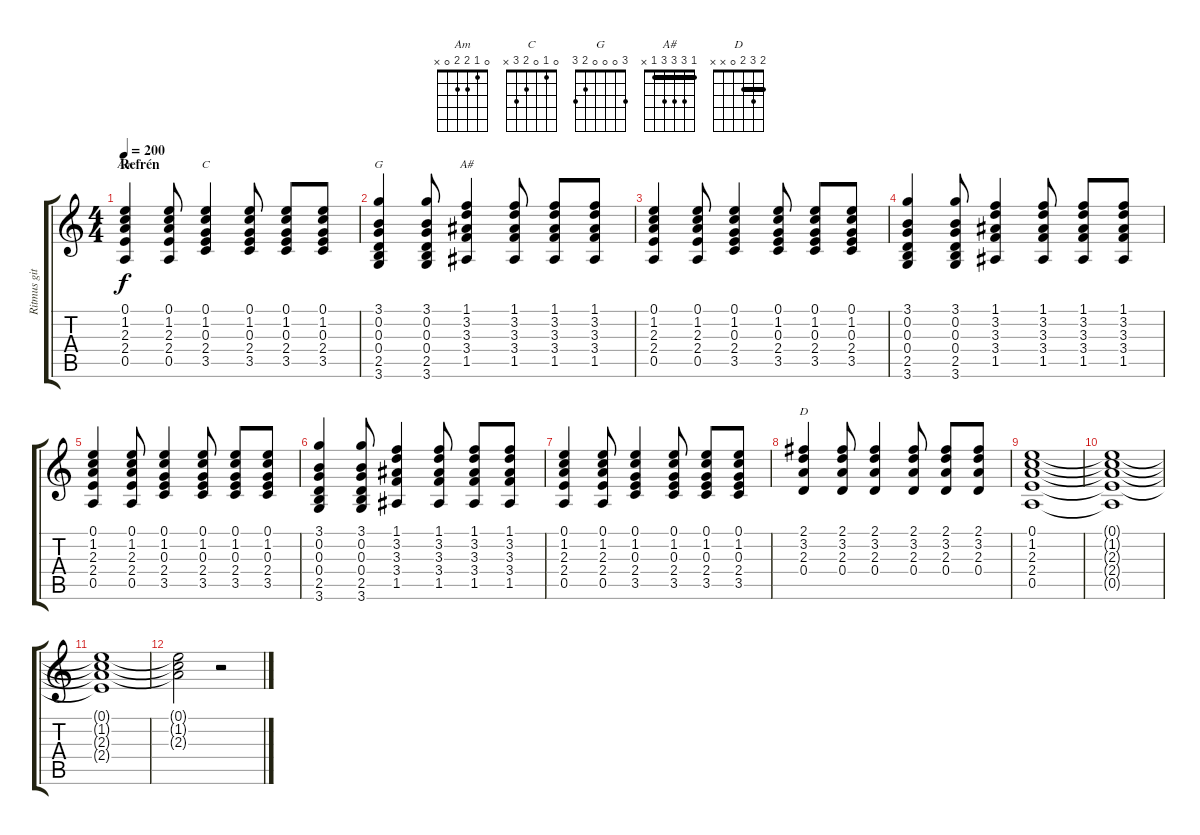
\track ("Ritmus gitár" "Ritmus git") {instrument electricguitarclean}
\staff {score tabs}
\tuning (E4 B3 G3 D3 A2 E2) {hide}
\chord ("Am" 0 1 2 2 0 x)
\chord ("C" 0 1 0 2 3 x)
\chord ("G" 3 0 0 0 2 3)
\chord ("A#" 1 3 3 3 1 x) {barre 1}
\chord ("D" 2 3 2 0 x x) {barre 2}
\ts (4 4)
\section ("" "Refrén")
\tempo 200
\clef g2
\ks c
(0.1 1.2 2.3 2.4 0.5).4{ch "Am" dy f} (0.1 1.2 2.3 2.4 0.5).8 (0.1 1.2 0.3 2.4 3.5).4{ch "C"} (0.1 1.2 0.3 2.4 3.5).8 (0.1 1.2 0.3 2.4 3.5).8 (0.1 1.2 0.3 2.4 3.5).8 |
(3.1 0.2 0.3 0.4 2.5 3.6).4{ch "G"} (3.1 0.2 0.3 0.4 2.5 3.6).8 (1.1 3.2 3.3 3.4 1.5).4{ch "A#"} (1.1 3.2 3.3 3.4 1.5).8 (1.1 3.2 3.3 3.4 1.5).8 (1.1 3.2 3.3 3.4 1.5).8 |
(0.1 1.2 2.3 2.4 0.5).4 (0.1 1.2 2.3 2.4 0.5).8 (0.1 1.2 0.3 2.4 3.5).4 (0.1 1.2 0.3 2.4 3.5).8 (0.1 1.2 0.3 2.4 3.5).8 (0.1 1.2 0.3 2.4 3.5).8 |
(3.1 0.2 0.3 0.4 2.5 3.6).4 (3.1 0.2 0.3 0.4 2.5 3.6).8 (1.1 3.2 3.3 3.4 1.5).4 (1.1 3.2 3.3 3.4 1.5).8 (1.1 3.2 3.3 3.4 1.5).8 (1.1 3.2 3.3 3.4 1.5).8 |
(0.1 1.2 2.3 2.4 0.5).4 (0.1 1.2 2.3 2.4 0.5).8 (0.1 1.2 0.3 2.4 3.5).4 (0.1 1.2 0.3 2.4 3.5).8 (0.1 1.2 0.3 2.4 3.5).8 (0.1 1.2 0.3 2.4 3.5).8 |
(3.1 0.2 0.3 0.4 2.5 3.6).4 (3.1 0.2 0.3 0.4 2.5 3.6).8 (1.1 3.2 3.3 3.4 1.5).4 (1.1 3.2 3.3 3.4 1.5).8 (1.1 3.2 3.3 3.4 1.5).8 (1.1 3.2 3.3 3.4 1.5).8 |
(0.1 1.2 2.3 2.4 0.5).4 (0.1 1.2 2.3 2.4 0.5).8 (0.1 1.2 0.3 2.4 3.5).4 (0.1 1.2 0.3 2.4 3.5).8 (0.1 1.2 0.3 2.4 3.5).8 (0.1 1.2 0.3 2.4 3.5).8 |
(2.1 3.2 2.3 0.4).4{ch "D"} (2.1 3.2 2.3 0.4).8 (2.1 3.2 2.3 0.4).4 (2.1 3.2 2.3 0.4).8 (2.1 3.2 2.3 0.4).8 (2.1 3.2 2.3 0.4).8 |
(0.1 1.2 2.3 2.4 0.5).1{volume 2} |
(0.1{t} 1.2{t} 2.3{t} 2.4{t} 0.5{t}).1 |
(0.1{t} 1.2{t} 2.3{t} 2.4{t}).1 |
(0.1{t} 1.2{t} 2.3{t}).2 r.2
